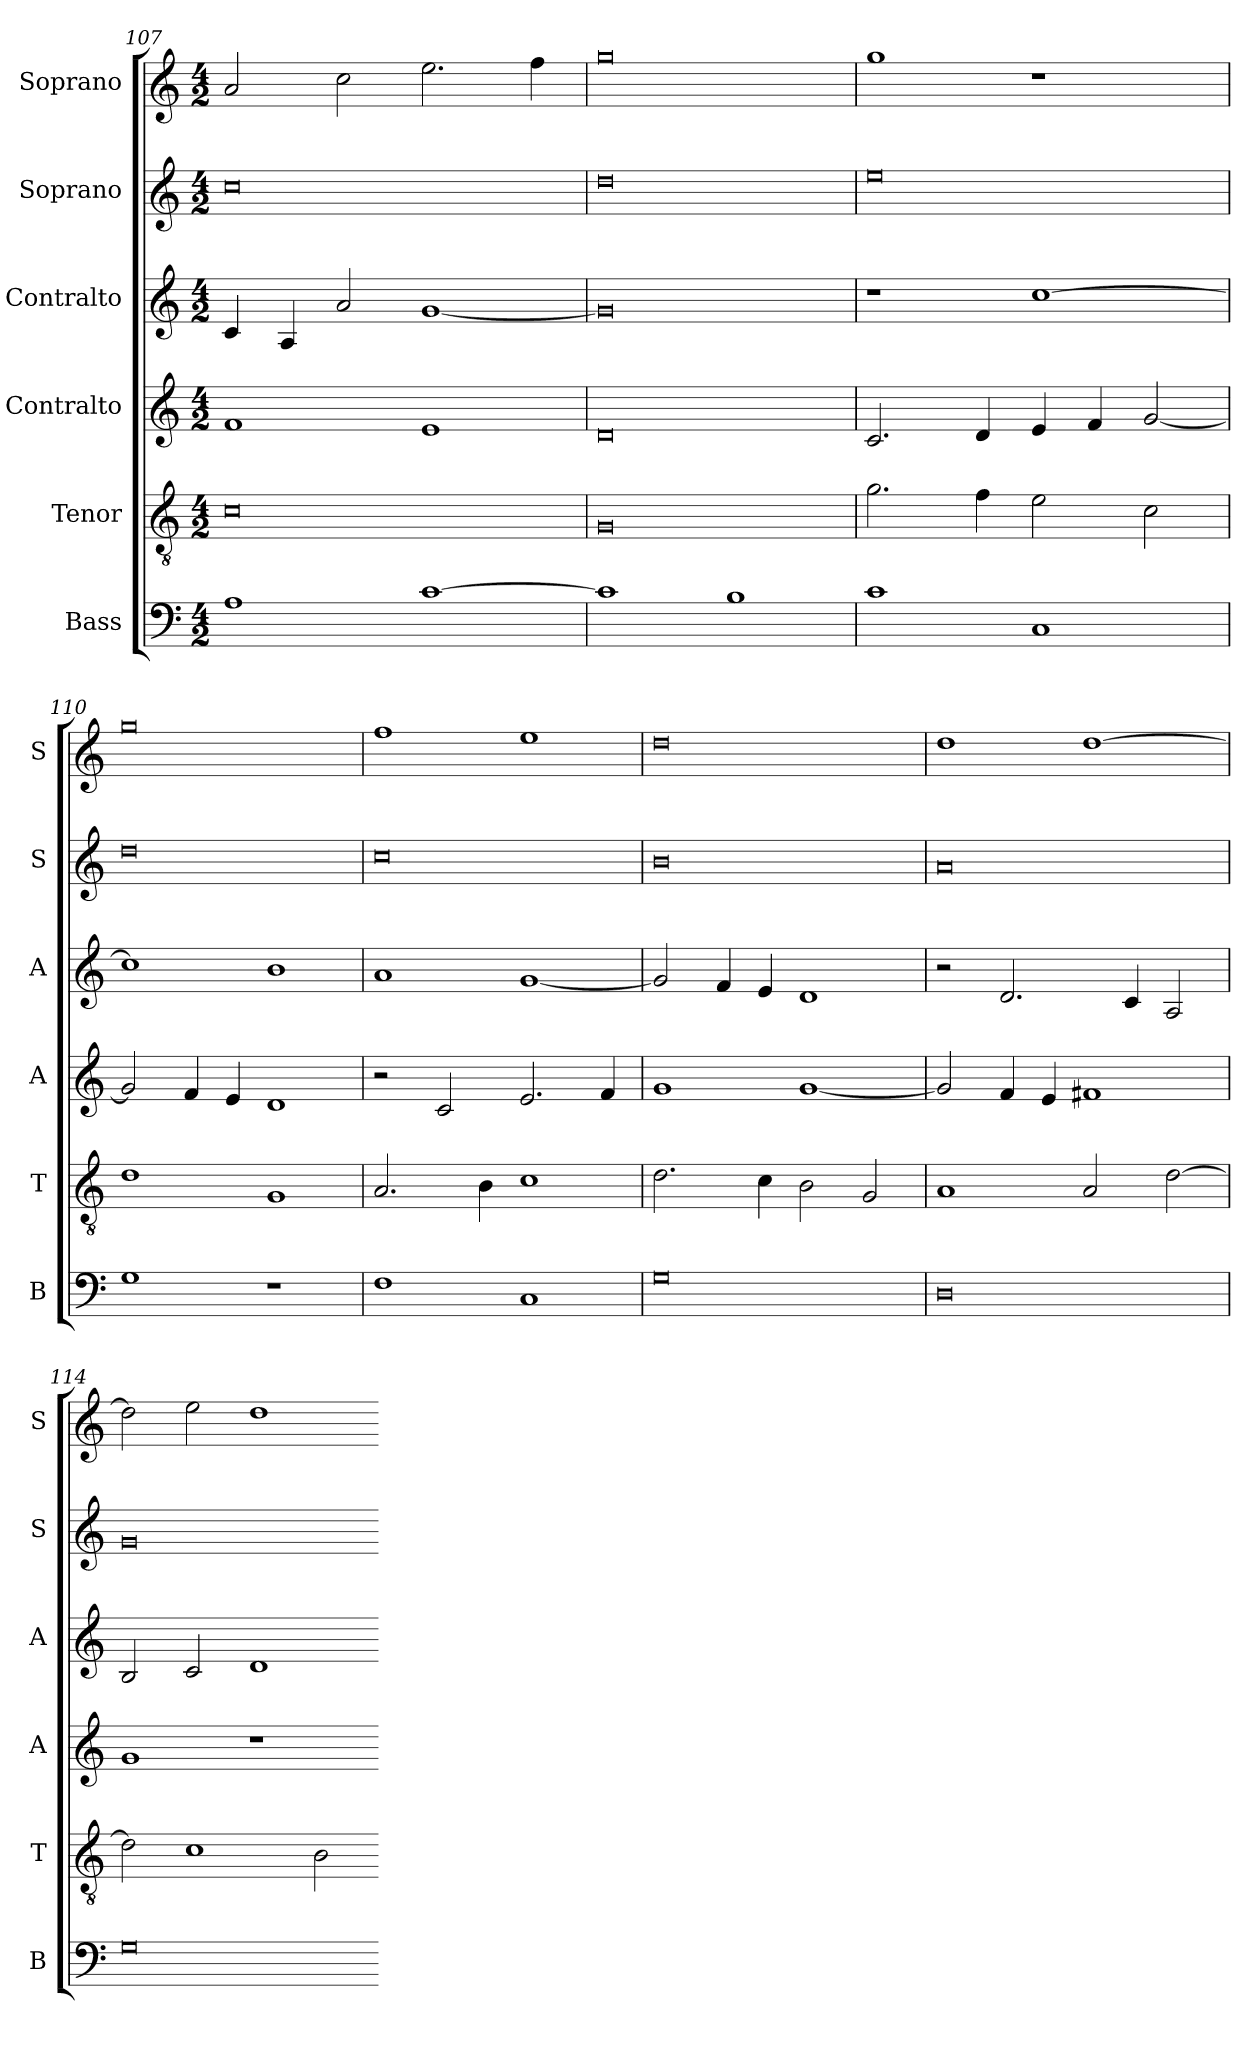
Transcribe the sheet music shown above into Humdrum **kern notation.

**kern	**kern	**kern	**kern	**kern	**kern
*part6	*part5	*part4	*part3	*part2	*part1
*staff6	*staff5	*staff4	*staff3	*staff2	*staff1
*I"Bass	*I"Tenor	*I"Contralto	*I"Contralto	*I"Soprano	*I"Soprano
*I'B	*I'T	*I'A	*I'A	*I'S	*I'S
*clefF4	*clefGv2	*clefG2	*clefG2	*clefG2	*clefG2
*k[]	*k[]	*k[]	*k[]	*k[]	*k[]
*C:ion	*C:ion	*C:ion	*C:ion	*C:ion	*C:ion
*M4/2	*M4/2	*M4/2	*M4/2	*M4/2	*M4/2
=107	=107	=107	=107	=107	=107
1A	0c	1f	4c	0cc	2a
.	.	.	4A	.	.
.	.	.	2a	.	2cc
[1c	.	1e	[1g	.	2.ee
.	.	.	.	.	4ff
=108	=108	=108	=108	=108	=108
1c]	0G	0d	0g]	0dd	0gg
1B	.	.	.	.	.
=109	=109	=109	=109	=109	=109
1c	2.g	2.c	1r	0ee	1gg
.	4f	4d	.	.	.
1C	2e	4e	[1cc	.	1r
.	.	4f	.	.	.
.	2c	[2g	.	.	.
=110	=110	=110	=110	=110	=110
1G	1d	2g]	1cc]	0dd	0gg
.	.	4f	.	.	.
.	.	4e	.	.	.
1r	1G	1d	1b	.	.
=111	=111	=111	=111	=111	=111
1F	2.A	2r	1a	0cc	1ff
.	.	2c	.	.	.
.	4B	.	.	.	.
1C	1c	2.e	[1g	.	1ee
.	.	4f	.	.	.
=112	=112	=112	=112	=112	=112
0G	2.d	1g	2g]	0b	0dd
.	.	.	4f	.	.
.	4c	.	4e	.	.
.	2B	[1g	1d	.	.
.	2G	.	.	.	.
=113	=113	=113	=113	=113	=113
0D	1A	2g]	2r	0a	1dd
.	.	4f	2.d	.	.
.	.	4e	.	.	.
.	2A	1f#X	.	.	[1dd
.	.	.	4c	.	.
.	[2d	.	2A	.	.
=114	=114	=114	=114	=114	=114
0G	2d]	1g	2B	0g	2dd]
.	1c	.	2c	.	2ee
.	.	1r	1d	.	1dd
.	2B	.	.	.	.
=-	=-	=-	=-	=-	=-
*-	*-	*-	*-	*-	*-
